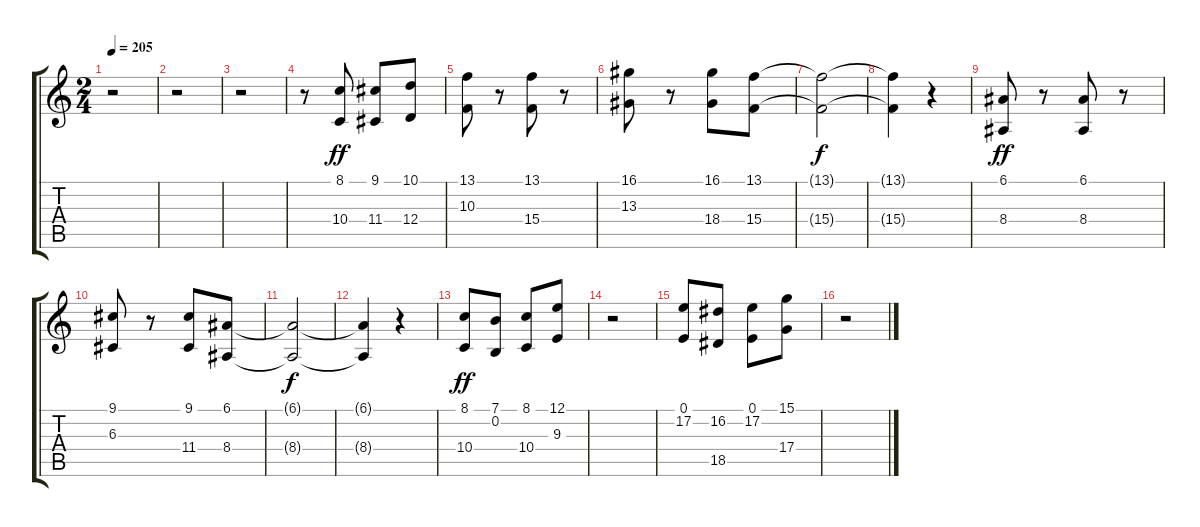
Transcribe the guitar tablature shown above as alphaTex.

\track "" {instrument brasssection}
\staff {score tabs}
\tuning (E4 B3 G3 D3 A2 E2) {hide}
\ts (2 4)
\tempo 205
\clef g2
\ks c
r.2{dy f} |
r.2 |
r.2 |
r.8 (8.1 10.4).8{dy ff} (9.1 11.4).8 (10.1 12.4).8 |
(13.1 10.3).8 r.8 (13.1 15.4).8 r.8 |
(16.1 13.3).8 r.8 (16.1 18.4).8 (13.1 15.4).8 |
(13.1{t} 15.4{t}).2{dy f} |
(13.1{t} 15.4{t}).4 r.4 |
(6.1 8.4).8{dy ff} r.8 (6.1 8.4).8 r.8 |
(9.1 6.3).8 r.8 (9.1 11.4).8 (6.1 8.4).8 |
(6.1{t} 8.4{t}).2{dy f} |
(6.1{t} 8.4{t}).4 r.4 |
(8.1 10.4).8{dy ff} (7.1 0.2).8 (8.1 10.4).8 (12.1 9.3).8 |
r.2 |
(0.1 17.2).8 (16.2 18.5).8 (0.1 17.2).8 (15.1 17.4).8 |
r.2
